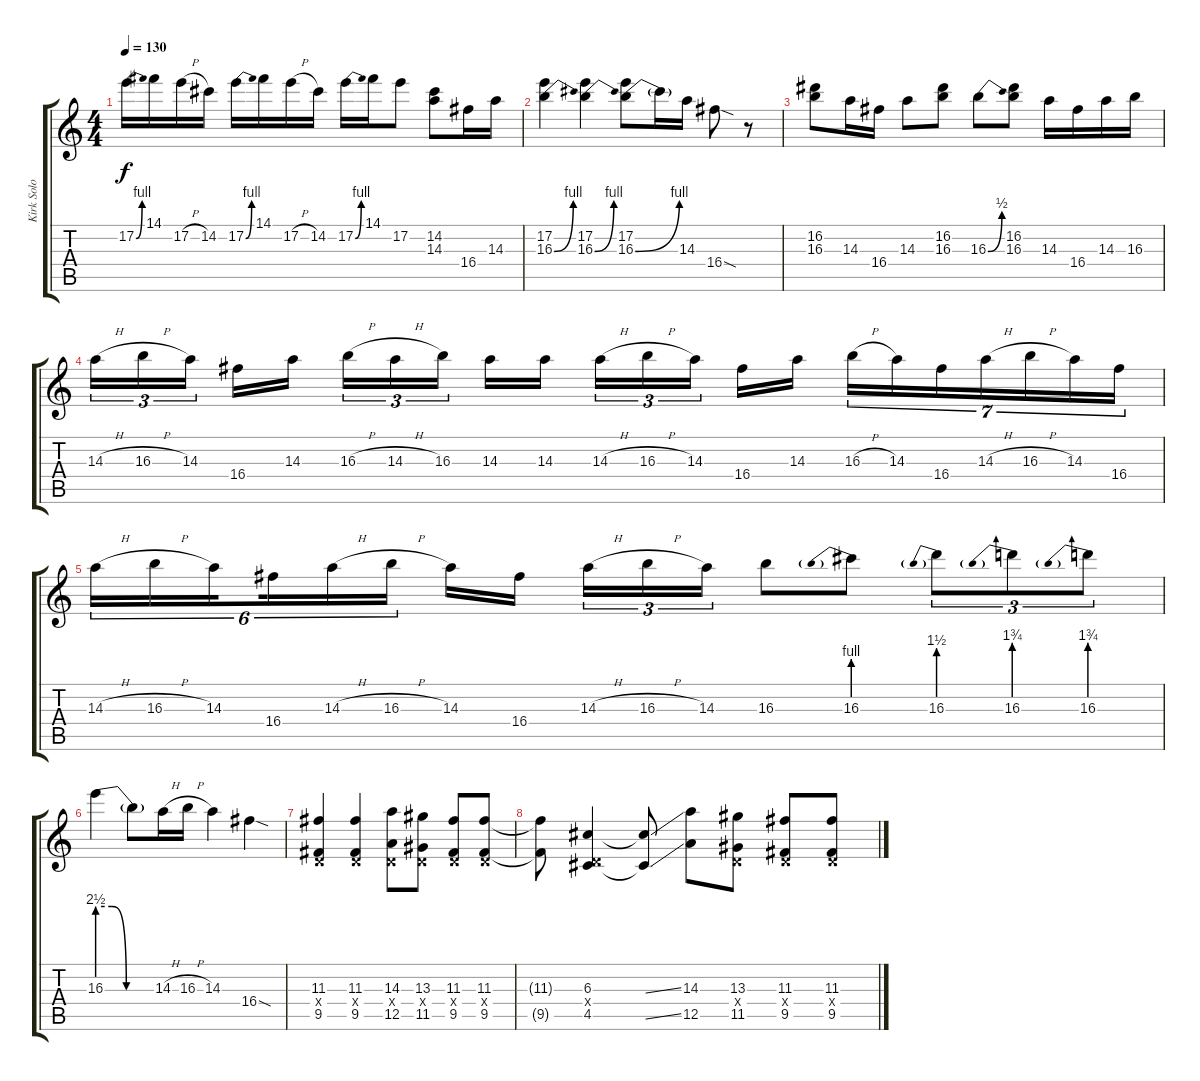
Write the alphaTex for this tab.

\track ("Kirk Solo" "Kirk Solo") {instrument distortionguitar}
\staff {score tabs}
\tuning (E4 B3 G3 D3 A2 E2) {hide}
\ts (4 4)
\tempo 130
\clef g2
\ks c
17.2{be (bend 0 0 60 4)}.16{dy f} 14.1.16 17.2{h}.16 14.2.16 17.2{be (bend 0 0 60 4)}.16 14.1.16 17.2{h}.16 14.2.16 17.2{be (bend 0 0 60 4)}.16 14.1.16 17.2.8 (14.2 14.3).8 16.4.16 14.3.16 |
(17.2 16.3{be (bend 0 0 60 4)}).4 (17.2 16.3{be (bend 0 0 60 4)}).4 (17.2 16.3{be (bend 0 0 60 4)}).8 16.3{t}.16 14.3.16 16.4{sod}.8 r.8 |
(16.2 16.3).8 14.3.16 16.4.16 14.3.8 (16.2 16.3).8 16.3{be (bend 0 0 60 2)}.8 (16.2 16.3).8 14.3.16 16.4.16 14.3.16 16.3.16 |
14.3{h}.16{tu (3 2)} 16.3{h}.16{tu (3 2)} 14.3.16{tu (3 2) beam splitsecondary} 16.4.16 14.3.16 16.3{h}.16{tu (3 2)} 14.3{h}.16{tu (3 2)} 16.3.16{tu (3 2) beam splitsecondary} 14.3.16 14.3.16 14.3{h}.16{tu (3 2)} 16.3{h}.16{tu (3 2)} 14.3.16{tu (3 2) beam splitsecondary} 16.4.16 14.3.16 16.3{h}.16{tu (7 4)} 14.3.16{tu (7 4)} 16.4.16{tu (7 4)} 14.3{h}.16{tu (7 4)} 16.3{h}.16{tu (7 4)} 14.3.16{tu (7 4)} 16.4.16{tu (7 4)} |
14.3{h}.16{tu (6 4)} 16.3{h}.16{tu (6 4)} 14.3.16{tu (6 4) beam splitsecondary} 16.4.16{tu (6 4)} 14.3{h}.16{tu (6 4)} 16.3{h}.16{tu (6 4)} 14.3.16 16.4.16{beam splitsecondary} 14.3{h}.16{tu (3 2)} 16.3{h}.16{tu (3 2)} 14.3.16{tu (3 2)} 16.3.8 16.3{be (prebend 0 4 60 4)}.8 16.3{be (prebend 0 6 60 6)}.8{tu (3 2)} 16.3{be (prebend 0 7 60 7)}.8{tu (3 2)} 16.3{be (prebend 0 7 60 7)}.8{tu (3 2)} |
16.3{be (custom 0 10 15 10 30 0 60 0)}.4 16.3{t}.8 14.3{h}.16 16.3{h}.16 14.3.4 16.4{sod}.4 |
(11.3 0.4{x} 9.5).4 (11.3 0.4{x} 9.5).4 (14.3 0.4{x} 12.5).8 (13.3 0.4{x} 11.5).8 (11.3 0.4{x} 9.5).8 (11.3 0.4{x} 9.5).8 |
(11.3{t} 9.5{t}).8 (6.3 0.4{x} 4.5).4 (6.3{ss t} 4.5{ss t}).8 (14.3 12.5).8 (13.3 0.4{x} 11.5).8 (11.3 0.4{x} 9.5).8 (11.3 0.4{x} 9.5).8
